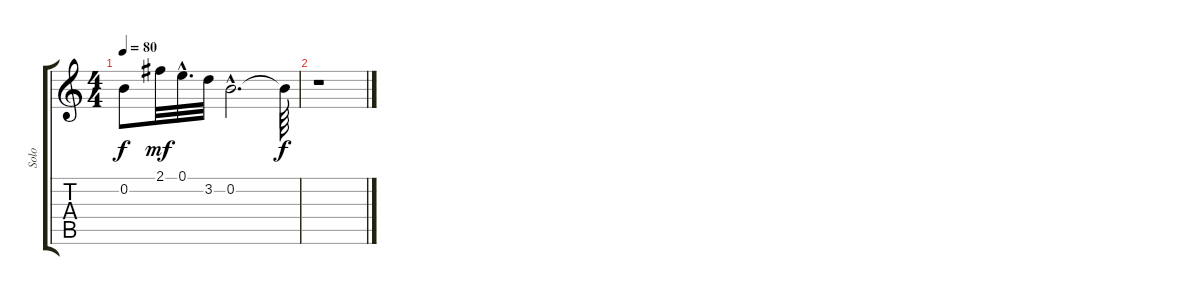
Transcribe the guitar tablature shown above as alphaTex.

\track ("Solo" "Solo") {instrument acousticguitarsteel}
\staff {score tabs}
\tuning (E4 B3 G3 D3 A2 E2) {hide}
\ts (4 4)
\tempo 80
\clef g2
\ks c
0.2{t}.8{dy f} 2.1.32{dy mf balance 12} 0.1{hac}.32{d} 3.2.32 0.2{hac}.2{d} 0.2{t}.64{dy f} |
r.1
